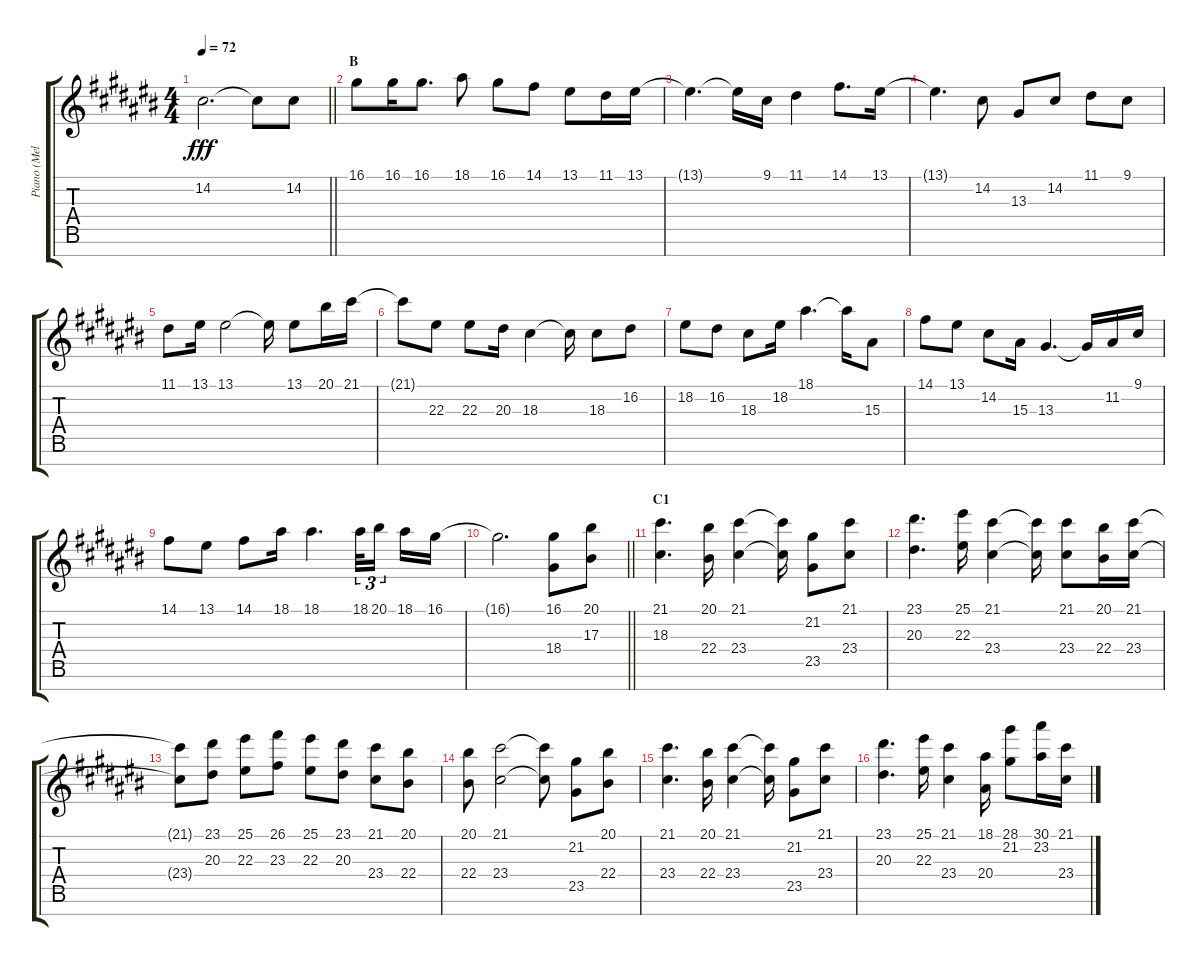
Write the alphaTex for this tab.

\track ("Piano (Melody)" "Piano (Mel") {instrument acousticgrandpiano}
\staff {score tabs}
\tuning (E4 B3 G3 D3 A2 E2 B1) {hide}
\ts (4 4)
\tempo 72
\clef g2
\barLineRight lightlight
\ks c#
14.2.2{d dy fff} 14.2{t}.8 14.2.8 |
\section ("" "B")
16.1.8 16.1.16 16.1.8{d} 18.1.8 16.1.8 14.1.8 13.1.8 11.1.16 13.1.16 |
13.1{t}.4{d} 13.1{t}.16 9.1.16 11.1.4 14.1.8{d} 13.1.16 |
13.1{t}.4{d} 14.2.8 13.3.8 14.2.8 11.1.8 9.1.8 |
11.1.8 13.1.16 13.1.2 13.1{t}.16 13.1.8 20.1.16 21.1.16 |
21.1{t}.8 22.3.8 22.3.8 20.3.16 18.3.4 18.3{t}.16 18.3.8 16.2.8 |
18.2.8 16.2.8 18.3.8 18.2.16 18.1.4{d} 18.1{t}.16 15.3.8 |
14.1.8 13.1.8 14.2.8 15.3.16 13.3.4{d} 13.3{t}.16 11.2.16 9.1.16 |
14.1.8 13.1.8 14.1.8 18.1.16 18.1.4{d} 18.1.32{tu (3 2)} 20.1.16{tu (3 2) beam splitsecondary} 18.1.16 16.1.16 |
\barLineRight lightlight
16.1{t}.2{d} (16.1 18.4).8 (20.1 17.3).8 |
\section ("" "C1")
(21.1 18.3).4{d} (20.1 22.4).16 (21.1 23.4).4 (21.1{t} 23.4{t}).16 (21.2 23.5).8 (21.1 23.4).8 |
(23.1 20.3).4{d} (25.1 22.3).16 (21.1 23.4).4 (21.1{t} 23.4{t}).16 (21.1 23.4).8 (20.1 22.4).16 (21.1 23.4).16 |
(21.1{t} 23.4{t}).8 (23.1 20.3).8 (25.1 22.3).8 (26.1 23.3).8 (25.1 22.3).8 (23.1 20.3).8 (21.1 23.4).8 (20.1 22.4).8 |
(20.1 22.4).8 (21.1 23.4).2 (21.1{t} 23.4{t}).8 (21.2 23.5).8 (20.1 22.4).8 |
(21.1 23.4).4{d} (20.1 22.4).16 (21.1 23.4).4 (21.1{t} 23.4{t}).16 (21.2 23.5).8 (21.1 23.4).8 |
(23.1 20.3).4{d} (25.1 22.3).16 (21.1 23.4).4 (18.1 20.4).16 (28.1 21.2).8 (30.1 23.2).16 (21.1 23.4).16
